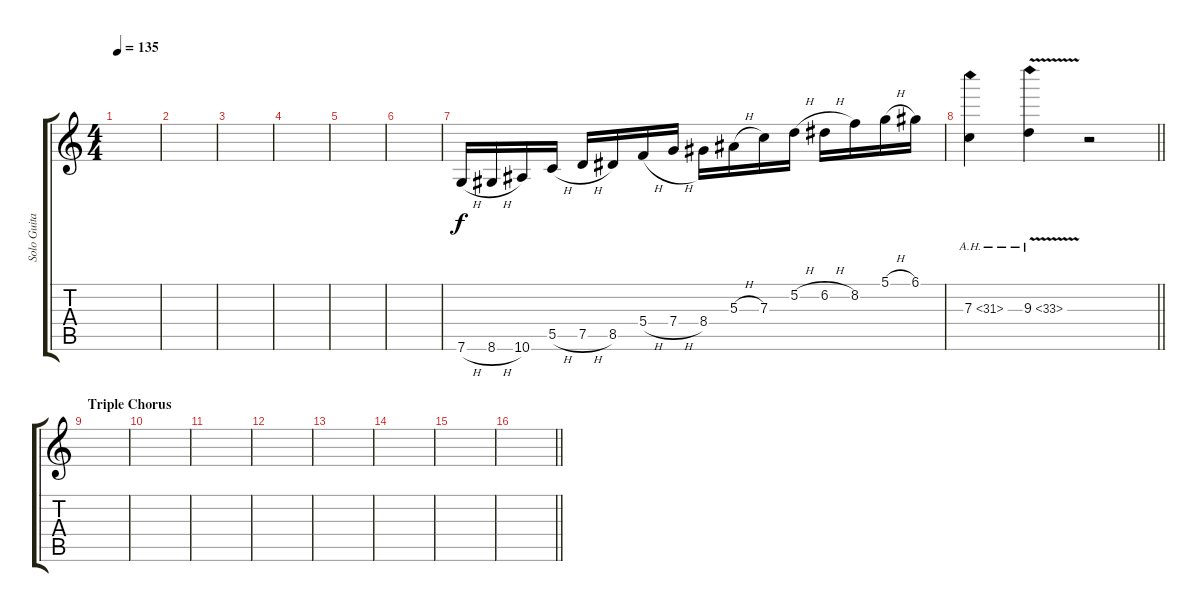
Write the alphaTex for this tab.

\track ("Solo Guitar" "Solo Guita") {instrument distortionguitar}
\staff {score tabs}
\tuning (D4 A3 F3 C3 G2 C2) {hide}
\ts (4 4)
\tempo 135
\clef g2
\ks c
|
|
|
|
|
|
7.6{h}.16{balance 12} 8.6{h}.16 10.6.16 5.5{h}.16 7.5{h}.16 8.5.16 5.4{h}.16 7.4{h}.16 8.4.16 5.3{h}.16 7.3.16 5.2{h}.16 6.2{h}.16 8.2.16 5.1{h}.16 6.1.16 |
\barLineRight lightlight
7.3{ah 24}.4{balance 8} 9.3{ah 24 v}.4 r.2 |
\section ("" "Triple Chorus")
|
|
|
|
|
|
|
\barLineRight lightlight
